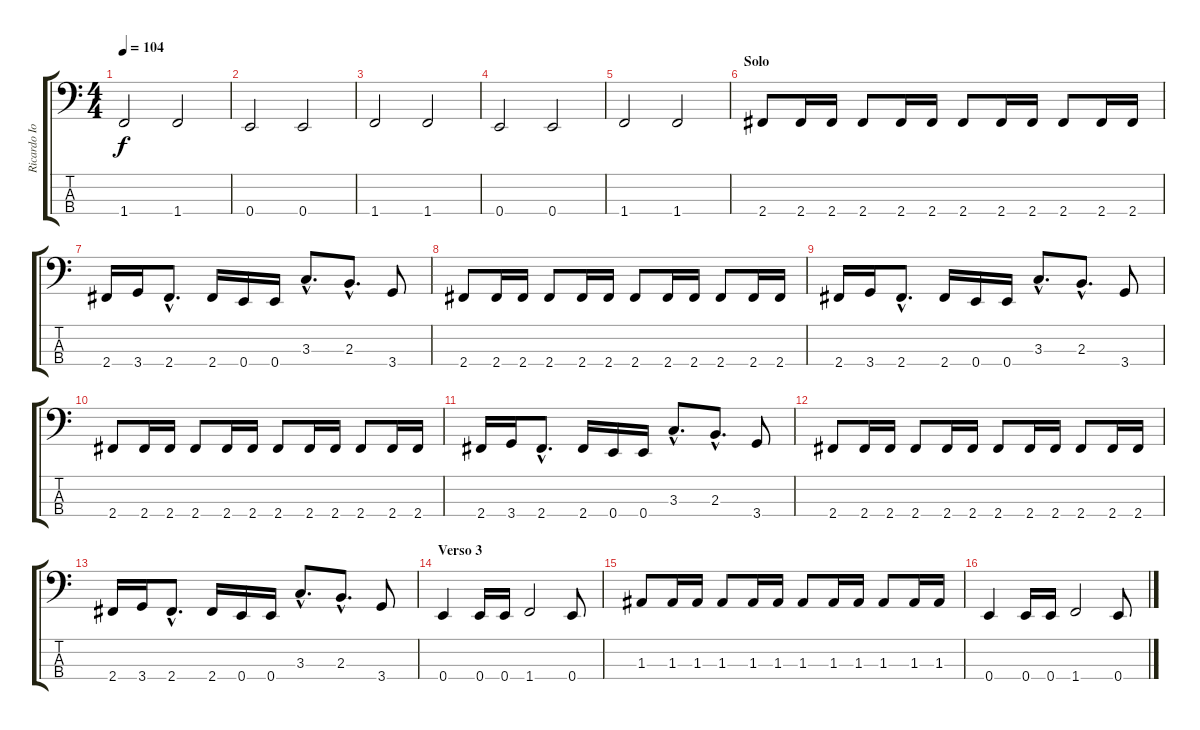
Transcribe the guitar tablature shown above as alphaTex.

\track ("Ricardo Iorio (bajo)" "Ricardo Io") {instrument electricbassfinger}
\staff {score tabs}
\tuning (G2 D2 A1 E1) {hide}
\ts (4 4)
\tempo 104
\clef f4
\ks c
1.4.2{dy f} 1.4.2 |
0.4.2 0.4.2 |
1.4.2 1.4.2 |
0.4.2 0.4.2 |
1.4.2 1.4.2 |
\section ("" "Solo")
2.4.8 2.4.16 2.4.16 2.4.8 2.4.16 2.4.16 2.4.8 2.4.16 2.4.16 2.4.8 2.4.16 2.4.16 |
2.4.16 3.4.16 2.4{hac}.8{d} 2.4.16 0.4.16 0.4.16 3.3{hac}.8{d} 2.3{hac}.8{d} 3.4.8 |
2.4.8 2.4.16 2.4.16 2.4.8 2.4.16 2.4.16 2.4.8 2.4.16 2.4.16 2.4.8 2.4.16 2.4.16 |
2.4.16 3.4.16 2.4{hac}.8{d} 2.4.16 0.4.16 0.4.16 3.3{hac}.8{d} 2.3{hac}.8{d} 3.4.8 |
2.4.8 2.4.16 2.4.16 2.4.8 2.4.16 2.4.16 2.4.8 2.4.16 2.4.16 2.4.8 2.4.16 2.4.16 |
2.4.16 3.4.16 2.4{hac}.8{d} 2.4.16 0.4.16 0.4.16 3.3{hac}.8{d} 2.3{hac}.8{d} 3.4.8 |
2.4.8 2.4.16 2.4.16 2.4.8 2.4.16 2.4.16 2.4.8 2.4.16 2.4.16 2.4.8 2.4.16 2.4.16 |
2.4.16 3.4.16 2.4{hac}.8{d} 2.4.16 0.4.16 0.4.16 3.3{hac}.8{d} 2.3{hac}.8{d} 3.4.8 |
\section ("" "Verso 3")
0.4.4 0.4.16 0.4.16 1.4.2 0.4.8 |
1.3.8 1.3.16 1.3.16 1.3.8 1.3.16 1.3.16 1.3.8 1.3.16 1.3.16 1.3.8 1.3.16 1.3.16 |
0.4.4 0.4.16 0.4.16 1.4.2 0.4.8
